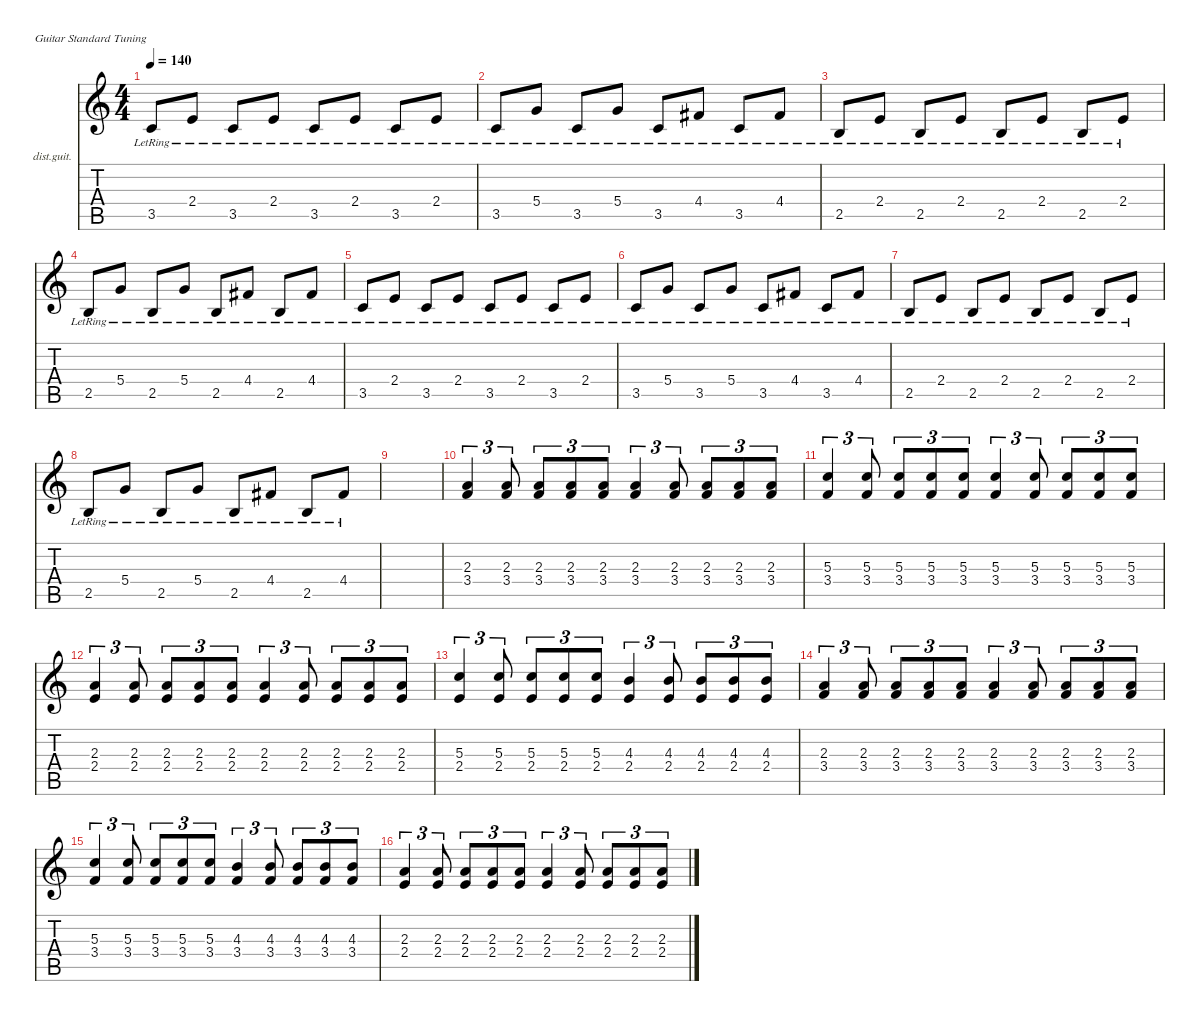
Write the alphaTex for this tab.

\defaultSystemsLayout 4
\hideDynamics
\bracketExtendMode nobrackets
\firstSystemTrackNameOrientation horizontal
\otherSystemsTrackNameOrientation horizontal
\track ("Distortion Guitar" "dist.guit.") {instrument distortionguitar}
\staff {score tabs}
\tuning (E4 B3 G3 D3 A2 E2)
\ts (4 4)
\tempo 140
\clef g2
\ks c
3.5{lr}.8{dy mf instrument distortionguitar} 2.4{lr}.8 3.5{lr}.8 2.4{lr}.8 3.5{lr}.8 2.4{lr}.8 3.5{lr}.8 2.4{lr}.8 |
3.5{lr}.8 5.4{lr}.8 3.5{lr}.8 5.4{lr}.8 3.5{lr}.8 4.4{lr acc #}.8 3.5{lr}.8 4.4{lr acc #}.8 |
2.5{lr}.8 2.4{lr}.8 2.5{lr}.8 2.4{lr}.8 2.5{lr}.8 2.4{lr}.8 2.5{lr}.8 2.4{lr}.8 |
2.5{lr}.8 5.4{lr}.8 2.5{lr}.8 5.4{lr}.8 2.5{lr}.8 4.4{lr acc #}.8 2.5{lr}.8 4.4{lr acc #}.8 |
3.5{lr}.8 2.4{lr}.8 3.5{lr}.8 2.4{lr}.8 3.5{lr}.8 2.4{lr}.8 3.5{lr}.8 2.4{lr}.8 |
3.5{lr}.8 5.4{lr}.8 3.5{lr}.8 5.4{lr}.8 3.5{lr}.8 4.4{lr acc #}.8 3.5{lr}.8 4.4{lr acc #}.8 |
2.5{lr}.8 2.4{lr}.8 2.5{lr}.8 2.4{lr}.8 2.5{lr}.8 2.4{lr}.8 2.5{lr}.8 2.4{lr}.8 |
2.5{lr}.8 5.4{lr}.8 2.5{lr}.8 5.4{lr}.8 2.5{lr}.8 4.4{lr acc #}.8 2.5{lr}.8 4.4{lr acc #}.8 |
|
(2.3 3.4).4{tu (3 2)} (3.4 2.3).8{tu (3 2)} (3.4 2.3).8{tu (3 2)} (3.4 2.3).8{tu (3 2)} (3.4 2.3).8{tu (3 2)} (3.4 2.3).4{tu (3 2)} (3.4 2.3).8{tu (3 2)} (3.4 2.3).8{tu (3 2)} (3.4 2.3).8{tu (3 2)} (3.4 2.3).8{tu (3 2)} |
(5.3 3.4).4{tu (3 2)} (3.4 5.3).8{tu (3 2)} (3.4 5.3).8{tu (3 2)} (3.4 5.3).8{tu (3 2)} (3.4 5.3).8{tu (3 2)} (3.4 5.3).4{tu (3 2)} (3.4 5.3).8{tu (3 2)} (3.4 5.3).8{tu (3 2)} (3.4 5.3).8{tu (3 2)} (3.4 5.3).8{tu (3 2)} |
(2.3 2.4).4{tu (3 2)} (2.4 2.3).8{tu (3 2)} (2.4 2.3).8{tu (3 2)} (2.4 2.3).8{tu (3 2)} (2.4 2.3).8{tu (3 2)} (2.4 2.3).4{tu (3 2)} (2.4 2.3).8{tu (3 2)} (2.4 2.3).8{tu (3 2)} (2.4 2.3).8{tu (3 2)} (2.4 2.3).8{tu (3 2)} |
(5.3 2.4).4{tu (3 2)} (2.4 5.3).8{tu (3 2)} (2.4 5.3).8{tu (3 2)} (2.4 5.3).8{tu (3 2)} (2.4 5.3).8{tu (3 2)} (2.4 4.3).4{tu (3 2)} (2.4 4.3).8{tu (3 2)} (2.4 4.3).8{tu (3 2)} (2.4 4.3).8{tu (3 2)} (2.4 4.3).8{tu (3 2)} |
(2.3 3.4).4{tu (3 2)} (3.4 2.3).8{tu (3 2)} (3.4 2.3).8{tu (3 2)} (3.4 2.3).8{tu (3 2)} (3.4 2.3).8{tu (3 2)} (3.4 2.3).4{tu (3 2)} (3.4 2.3).8{tu (3 2)} (3.4 2.3).8{tu (3 2)} (3.4 2.3).8{tu (3 2)} (3.4 2.3).8{tu (3 2)} |
(5.3 3.4).4{tu (3 2)} (3.4 5.3).8{tu (3 2)} (3.4 5.3).8{tu (3 2)} (3.4 5.3).8{tu (3 2)} (3.4 5.3).8{tu (3 2)} (3.4 4.3).4{tu (3 2)} (3.4 4.3).8{tu (3 2)} (3.4 4.3).8{tu (3 2)} (3.4 4.3).8{tu (3 2)} (3.4 4.3).8{tu (3 2)} |
(2.3 2.4).4{tu (3 2)} (2.4 2.3).8{tu (3 2)} (2.4 2.3).8{tu (3 2)} (2.4 2.3).8{tu (3 2)} (2.4 2.3).8{tu (3 2)} (2.4 2.3).4{tu (3 2)} (2.4 2.3).8{tu (3 2)} (2.4 2.3).8{tu (3 2)} (2.4 2.3).8{tu (3 2)} (2.4 2.3).8{tu (3 2)}
